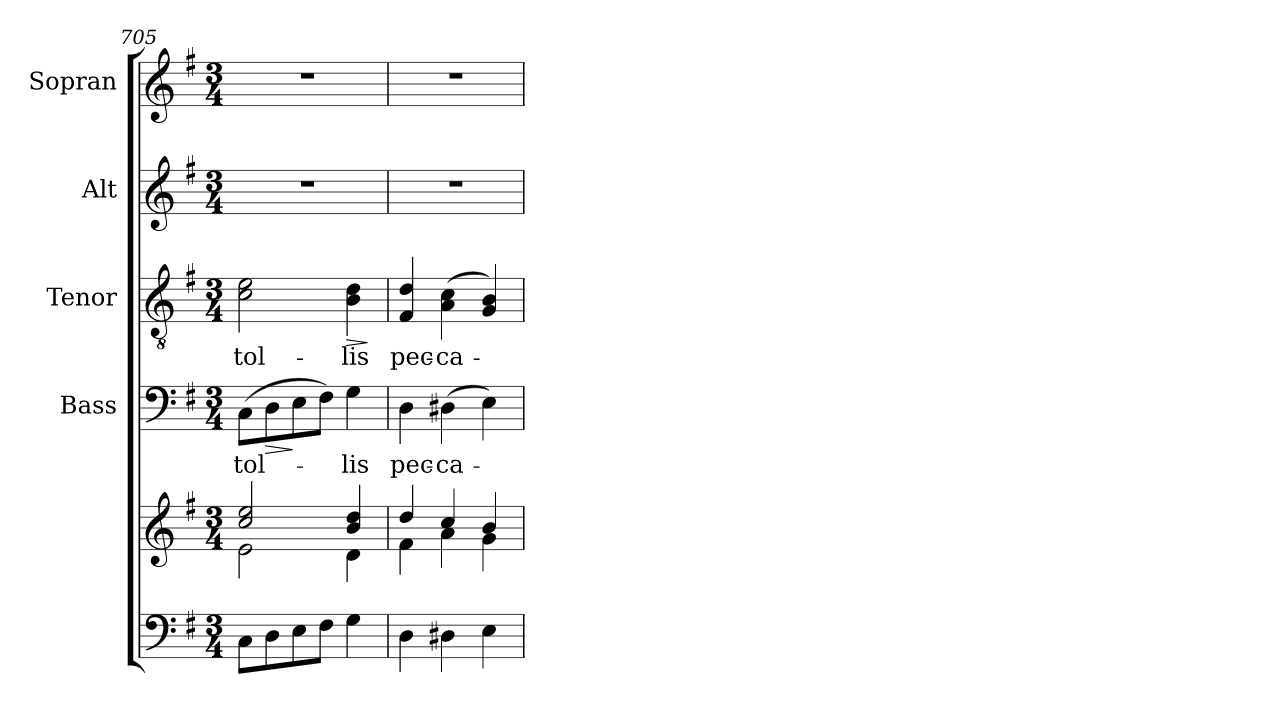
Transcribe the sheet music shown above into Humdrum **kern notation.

**kern	**kern	**kern	**text	**dynam	**kern	**text	**dynam	**kern	**kern
*part5	*part5	*part4	*part4	*part4	*part3	*part3	*part3	*part2	*part1
*staff6	*staff5	*staff4	*staff4	*staff4	*staff3	*staff3	*staff3	*staff2	*staff1
*	*	*I"Bass	*	*	*I"Tenor	*	*	*I"Alt	*I"Sopran
*	*	*I'B.	*	*	*I'T.	*	*	*I'A.	*I'S.
*clefF4	*clefG2	*clefF4	*	*	*clefGv2	*	*	*clefG2	*clefG2
*k[f#]	*k[f#]	*k[f#]	*	*	*k[f#]	*	*	*k[f#]	*k[f#]
*G:	*G:	*G:	*	*	*G:	*	*	*G:	*G:
*M3/4	*M3/4	*M3/4	*	*	*M3/4	*	*	*M3/4	*M3/4
=705	=705	=705	=705	=705	=705	=705	=705	=705	=705
*	*^	*	*	*	*	*	*	*	*
!	!	!	!	!LO:LY:b	!	!	!LO:LY:b	!	!	!
8C\L	2cc/ 2ee/	2e\	(>8C\L	tol-	.	2c\ 2e\	tol-	.	2.r	2.r
!	!	!	!	!	!LO:HP:b	!	!	!	!	!
8D\	.	.	8D\	.	>	.	.	.	.	.
8E\	.	.	8E\	.	]	.	.	.	.	.
8F#\J	.	.	8F#\J)	.	.	.	.	.	.	.
!	!	!	!	!LO:LY:b	!	!	!LO:LY:b	!LO:HP:b	!	!
4G\	4b/ 4dd/	4d\	4G\	-lis	.	4B\ 4d\	-lis	>	.	.
*	*v	*v	*	*	*	*	*	*	*	*
.	.	.	.	.	.	.	]	.	.
=706	=706	=706	=706	=706	=706	=706	=706	=706	=706
*	*^	*	*	*	*	*	*	*	*
!	!	!	!	!LO:LY:b	!	!	!LO:LY:b	!	!	!
4D\	4dd/	4f#\	4D\	pec-	.	4F#/ 4d/	pec-	.	2.r	2.r
!	!	!	!	!LO:LY:b	!	!	!LO:LY:b	!	!	!
4D#X\	4cc/	4a\	(>4D#X\	-ca-	.	(>4A\ 4c\	-ca-	.	.	.
4E\	4b/	4g\	4E\)	.	.	4G/ 4B/)	.	.	.	.
*	*v	*v	*	*	*	*	*	*	*	*
=	=	=	=	=	=	=	=	=	=
*-	*-	*-	*-	*-	*-	*-	*-	*-	*-
